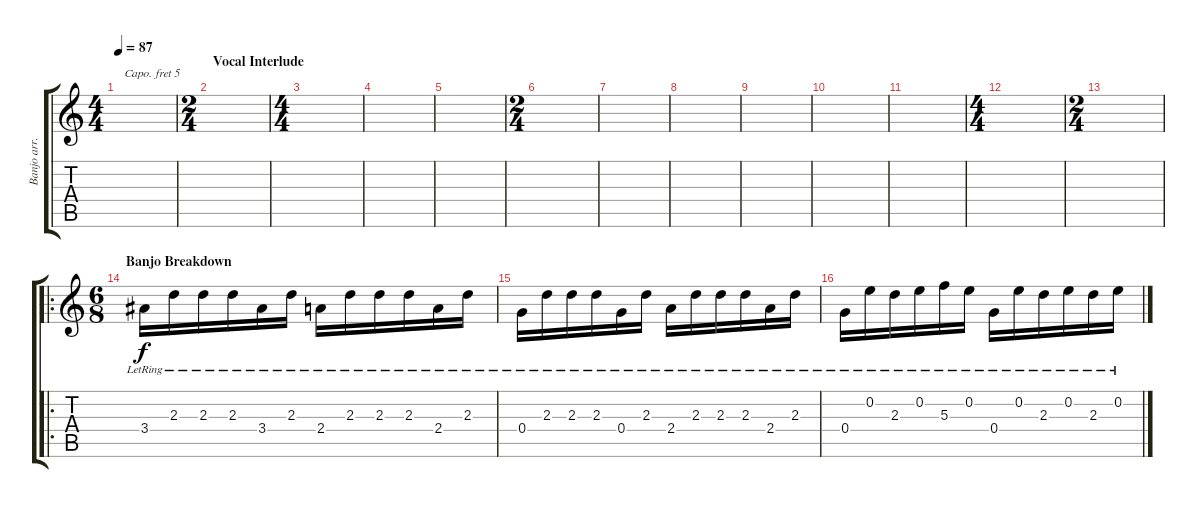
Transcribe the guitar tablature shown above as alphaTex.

\track ("Banjo arr. for Capo Guitar" "Banjo arr.") {instrument banjo}
\staff {score tabs}
\capo 5
\tuning (E4 B3 G3 D3 A2 E2) {hide}
\displaytranspose 12
\ts (4 4)
\tempo 87
\clef g2
\ks c
|
\ts (2 4)
\section ("" "Vocal Interlude")
|
\ts (4 4)
|
|
|
\ts (2 4)
|
|
|
|
|
|
\ts (4 4)
|
\ts (2 4)
|
\ro
\ts (6 8)
\section ("" "Banjo Breakdown")
3.4{lr}.16 2.3{lr}.16 2.3{lr}.16 2.3{lr}.16 3.4{lr}.16 2.3{lr}.16 2.4{lr}.16 2.3{lr}.16 2.3{lr}.16 2.3{lr}.16 2.4{lr}.16 2.3{lr}.16 |
0.4{lr}.16 2.3{lr}.16 2.3{lr}.16 2.3{lr}.16 0.4{lr}.16 2.3{lr}.16 2.4{lr}.16 2.3{lr}.16 2.3{lr}.16 2.3{lr}.16 2.4{lr}.16 2.3{lr}.16 |
0.4{lr}.16 0.2{lr}.16 2.3{lr}.16 0.2{lr}.16 5.3{lr}.16 0.2{lr}.16 0.4{lr}.16 0.2{lr}.16 2.3{lr}.16 0.2{lr}.16 2.3{lr}.16 0.2{lr}.16
